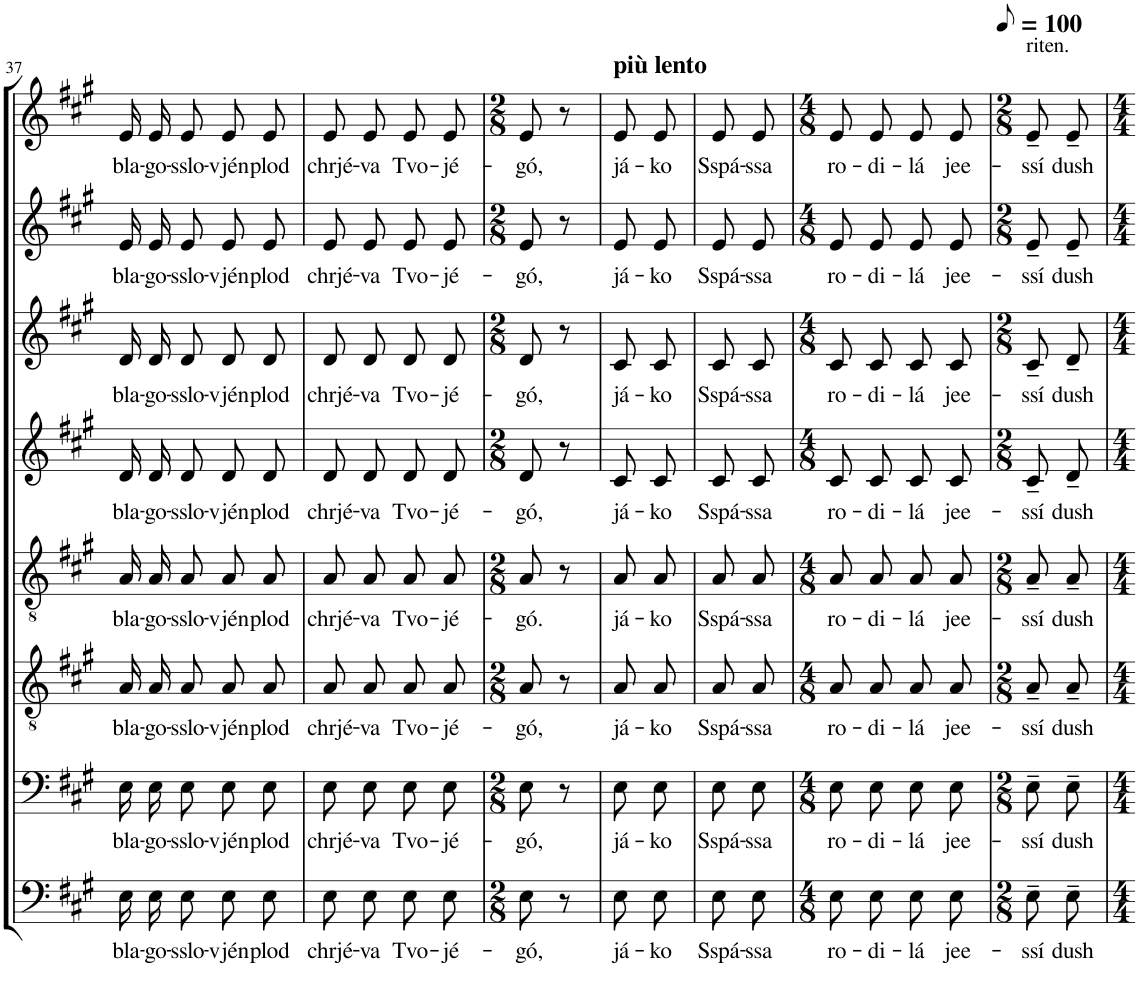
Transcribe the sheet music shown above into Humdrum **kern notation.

**kern	**text	**kern	**text	**kern	**text	**kern	**text	**kern	**text	**kern	**text	**kern	**text	**kern	**text
*part8	*part8	*part7	*part7	*part6	*part6	*part5	*part5	*part4	*part4	*part3	*part3	*part2	*part2	*part1	*part1
*staff8	*staff8	*staff7	*staff7	*staff6	*staff6	*staff5	*staff5	*staff4	*staff4	*staff3	*staff3	*staff2	*staff2	*staff1	*staff1
*I"Bassi II	*	*I"Bassi I	*	*I"Tenori II	*	*I"Tenori I	*	*I"Contralti II	*	*I"Contralti I	*	*I"Soprani II	*	*I"Soprani I	*
!!LO:PB:g=z
*clefF4	*	*clefF4	*	*clefGv2	*	*clefGv2	*	*clefG2	*	*clefG2	*	*clefG2	*	*clefG2	*
*	*	*	*	*	*	*	*	*	*	*	*	*Trd1c2	*	*Trd1c2	*
*k[f#c#g#]	*	*k[f#c#g#]	*	*k[f#c#g#]	*	*k[f#c#g#]	*	*k[f#c#g#]	*	*k[f#c#g#]	*	*k[f#c#g#]	*	*k[f#c#g#]	*
*A:	*	*A:	*	*A:	*	*A:	*	*A:	*	*A:	*	*A:	*	*A:	*
*M4/8	*	*M4/8	*	*M4/8	*	*M4/8	*	*M4/8	*	*M4/8	*	*M4/8	*	*M4/8	*
=37	=37	=37	=37	=37	=37	=37	=37	=37	=37	=37	=37	=37	=37	=37	=37
!	!LO:LY:b	!	!LO:LY:b	!	!LO:LY:b	!	!LO:LY:b	!	!LO:LY:b	!	!LO:LY:b	!	!LO:LY:b	!	!LO:LY:b
16E\LL	bla-	16E\LL	bla-	16A/LL	bla-	16A/LL	bla-	16d/LL	bla-	16d/LL	bla-	16e/LL	bla-	16e/LL	bla-
!	!LO:LY:b	!	!LO:LY:b	!	!LO:LY:b	!	!LO:LY:b	!	!LO:LY:b	!	!LO:LY:b	!	!LO:LY:b	!	!LO:LY:b
16E\JJ	-go-	16E\JJ	-go-	16A/JJ	-go-	16A/JJ	-go-	16d/JJ	-go-	16d/JJ	-go-	16e/JJ	-go-	16e/JJ	-go-
!	!LO:LY:b	!	!LO:LY:b	!	!LO:LY:b	!	!LO:LY:b	!	!LO:LY:b	!	!LO:LY:b	!	!LO:LY:b	!	!LO:LY:b
8E\	-sslo-	8E\	-sslo-	8A/	-sslo-	8A/	-sslo-	8d/	-sslo-	8d/	-sslo-	8e/	-sslo-	8e/	-sslo-
!	!LO:LY:b	!	!LO:LY:b	!	!LO:LY:b	!	!LO:LY:b	!	!LO:LY:b	!	!LO:LY:b	!	!LO:LY:b	!	!LO:LY:b
8E\	-vjén	8E\	-vjén	8A/	-vjén	8A/	-vjén	8d/	-vjén	8d/	-vjén	8e/	-vjén	8e/	-vjén
!	!LO:LY:b	!	!LO:LY:b	!	!LO:LY:b	!	!LO:LY:b	!	!LO:LY:b	!	!LO:LY:b	!	!LO:LY:b	!	!LO:LY:b
8E\	plod	8E\	plod	8A/	plod	8A/	plod	8d/	plod	8d/	plod	8e/	plod	8e/	plod
=38	=38	=38	=38	=38	=38	=38	=38	=38	=38	=38	=38	=38	=38	=38	=38
!	!LO:LY:b	!	!LO:LY:b	!	!LO:LY:b	!	!LO:LY:b	!	!LO:LY:b	!	!LO:LY:b	!	!LO:LY:b	!	!LO:LY:b
8E\	chrjé-	8E\	chrjé-	8A/	chrjé-	8A/	chrjé-	8d/	chrjé-	8d/	chrjé-	8e/	chrjé-	8e/	chrjé-
!	!LO:LY:b	!	!LO:LY:b	!	!LO:LY:b	!	!LO:LY:b	!	!LO:LY:b	!	!LO:LY:b	!	!LO:LY:b	!	!LO:LY:b
8E\	-va	8E\	-va	8A/	-va	8A/	-va	8d/	-va	8d/	-va	8e/	-va	8e/	-va
!	!LO:LY:b	!	!LO:LY:b	!	!LO:LY:b	!	!LO:LY:b	!	!LO:LY:b	!	!LO:LY:b	!	!LO:LY:b	!	!LO:LY:b
8E\	Tvo-	8E\	Tvo-	8A/	Tvo-	8A/	Tvo-	8d/	Tvo-	8d/	Tvo-	8e/	Tvo-	8e/	Tvo-
!	!LO:LY:b	!	!LO:LY:b	!	!LO:LY:b	!	!LO:LY:b	!	!LO:LY:b	!	!LO:LY:b	!	!LO:LY:b	!	!LO:LY:b
8E\	-jé-	8E\	-jé-	8A/	-jé-	8A/	-jé-	8d/	-jé-	8d/	-jé-	8e/	-jé-	8e/	-jé-
=39	=39	=39	=39	=39	=39	=39	=39	=39	=39	=39	=39	=39	=39	=39	=39
*M2/8	*	*M2/8	*	*M2/8	*	*M2/8	*	*M2/8	*	*M2/8	*	*M2/8	*	*M2/8	*
!	!LO:LY:b	!	!LO:LY:b	!	!LO:LY:b	!	!LO:LY:b	!	!LO:LY:b	!	!LO:LY:b	!	!LO:LY:b	!	!LO:LY:b
8E\	-gó,	8E\	-gó,	8A/	-gó,	8A/	-gó.	8d/	-gó,	8d/	-gó,	8e/	-gó,	8e/	-gó,
8r	.	8r	.	8r	.	8r	.	8r	.	8r	.	8r	.	8r	.
=40	=40	=40	=40	=40	=40	=40	=40	=40	=40	=40	=40	=40	=40	=40	=40
!	!	!	!	!	!	!	!	!	!	!	!	!	!	!LO:TX:a:B:t=più lento	!
!	!LO:LY:b	!	!LO:LY:b	!	!LO:LY:b	!	!LO:LY:b	!	!LO:LY:b	!	!LO:LY:b	!	!LO:LY:b	!	!LO:LY:b
8E\L	já-	8E\L	já-	8A/L	já-	8A/L	já-	8c#/L	já-	8c#/L	já-	8e/L	já-	8e/L	já-
!	!LO:LY:b	!	!LO:LY:b	!	!LO:LY:b	!	!LO:LY:b	!	!LO:LY:b	!	!LO:LY:b	!	!LO:LY:b	!	!LO:LY:b
8E\J	-ko	8E\J	-ko	8A/J	-ko	8A/J	-ko	8c#/J	-ko	8c#/J	-ko	8e/J	-ko	8e/J	-ko
=41	=41	=41	=41	=41	=41	=41	=41	=41	=41	=41	=41	=41	=41	=41	=41
!	!LO:LY:b	!	!LO:LY:b	!	!LO:LY:b	!	!LO:LY:b	!	!LO:LY:b	!	!LO:LY:b	!	!LO:LY:b	!	!LO:LY:b
8E\L	Sspá-	8E\L	Sspá-	8A/L	Sspá-	8A/L	Sspá-	8c#/L	Sspá-	8c#/L	Sspá-	8e/L	Sspá-	8e/L	Sspá-
!	!LO:LY:b	!	!LO:LY:b	!	!LO:LY:b	!	!LO:LY:b	!	!LO:LY:b	!	!LO:LY:b	!	!LO:LY:b	!	!LO:LY:b
8E\J	-ssa	8E\J	-ssa	8A/J	-ssa	8A/J	-ssa	8c#/J	-ssa	8c#/J	-ssa	8e/J	-ssa	8e/J	-ssa
=42	=42	=42	=42	=42	=42	=42	=42	=42	=42	=42	=42	=42	=42	=42	=42
*M4/8	*	*M4/8	*	*M4/8	*	*M4/8	*	*M4/8	*	*M4/8	*	*M4/8	*	*M4/8	*
!	!LO:LY:b	!	!LO:LY:b	!	!LO:LY:b	!	!LO:LY:b	!	!LO:LY:b	!	!LO:LY:b	!	!LO:LY:b	!	!LO:LY:b
8E\	ro-	8E\	ro-	8A/	ro-	8A/	ro-	8c#/	ro-	8c#/	ro-	8e/	ro-	8e/	ro-
!	!LO:LY:b	!	!LO:LY:b	!	!LO:LY:b	!	!LO:LY:b	!	!LO:LY:b	!	!LO:LY:b	!	!LO:LY:b	!	!LO:LY:b
8E\	-di-	8E\	-di-	8A/	-di-	8A/	-di-	8c#/	-di-	8c#/	-di-	8e/	-di-	8e/	-di-
!	!LO:LY:b	!	!LO:LY:b	!	!LO:LY:b	!	!LO:LY:b	!	!LO:LY:b	!	!LO:LY:b	!	!LO:LY:b	!	!LO:LY:b
8E\	-lá	8E\	-lá	8A/	-lá	8A/	-lá	8c#/	-lá	8c#/	-lá	8e/	-lá	8e/	-lá
!	!LO:LY:b	!	!LO:LY:b	!	!LO:LY:b	!	!LO:LY:b	!	!LO:LY:b	!	!LO:LY:b	!	!LO:LY:b	!	!LO:LY:b
8E\	jee-	8E\	jee-	8A/	jee-	8A/	jee-	8c#/	jee-	8c#/	jee-	8e/	jee-	8e/	jee-
=43	=43	=43	=43	=43	=43	=43	=43	=43	=43	=43	=43	=43	=43	=43	=43
*M2/8	*	*M2/8	*	*M2/8	*	*M2/8	*	*M2/8	*	*M2/8	*	*M2/8	*	*M2/8	*
*	*	*	*	*	*	*	*	*	*	*	*	*	*	*MM50	*
!	!	!	!	!	!	!	!	!	!	!	!	!	!	!LO:TX:a:t=riten.	!
!	!LO:LY:b	!	!LO:LY:b	!	!LO:LY:b	!	!LO:LY:b	!	!LO:LY:b	!	!LO:LY:b	!	!LO:LY:b	!	!LO:LY:b
8E~\L	-ssí	8E~\L	-ssí	8A~/L	-ssí	8A~/L	-ssí	8c#~/L	-ssí	8c#~/L	-ssí	8e~/L	-ssí	8e~/L	-ssí
!	!LO:LY:b	!	!LO:LY:b	!	!LO:LY:b	!	!LO:LY:b	!	!LO:LY:b	!	!LO:LY:b	!	!LO:LY:b	!	!LO:LY:b
8E~\J	dush	8E~\J	dush	8A~/J	dush	8A~/J	dush	8d~/J	dush	8d~/J	dush	8e~/J	dush	8e~/J	dush
=	=	=	=	=	=	=	=	=	=	=	=	=	=	=	=
*-	*-	*-	*-	*-	*-	*-	*-	*-	*-	*-	*-	*-	*-	*-	*-
